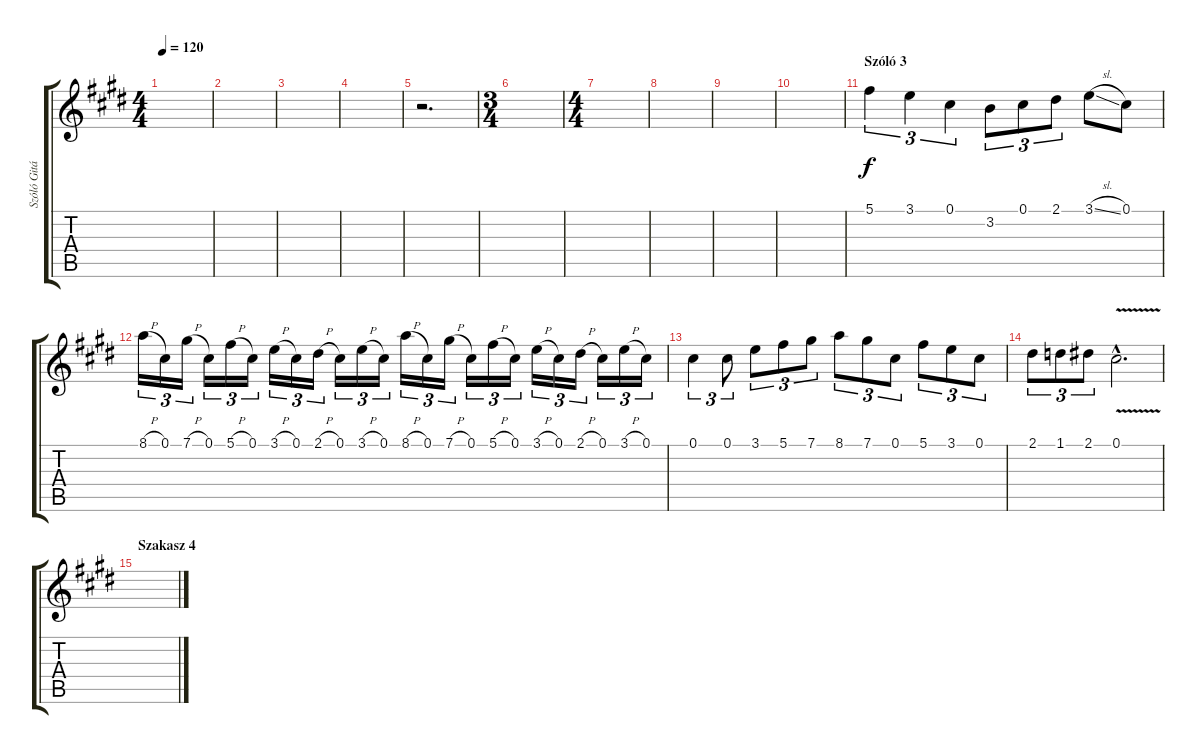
\track ("Szóló Gitár" "Szóló Gitá") {instrument overdrivenguitar}
\staff {score tabs}
\tuning (Db4 Ab3 E3 B2 Gb2 Db2) {hide}
\ts (4 4)
\tempo 120
\clef g2
\ks c#minor
|
|
|
|
r.2{d} |
\ts (3 4)
|
\ts (4 4)
|
|
|
|
\section ("" "Szóló 3")
5.1.4{tu (3 2)} 3.1.4{tu (3 2)} 0.1.4{tu (3 2)} 3.2.8{tu (3 2)} 0.1.8{tu (3 2)} 2.1.8{tu (3 2)} 3.1{sl}.8 0.1.8 |
8.1{h}.16{tu (3 2)} 0.1.16{tu (3 2)} 7.1{h}.16{tu (3 2)} 0.1.16{tu (3 2)} 5.1{h}.16{tu (3 2)} 0.1.16{tu (3 2)} 3.1{h}.16{tu (3 2)} 0.1.16{tu (3 2)} 2.1{h}.16{tu (3 2)} 0.1.16{tu (3 2)} 3.1{h}.16{tu (3 2)} 0.1.16{tu (3 2)} 8.1{h}.16{tu (3 2)} 0.1.16{tu (3 2)} 7.1{h}.16{tu (3 2)} 0.1.16{tu (3 2)} 5.1{h}.16{tu (3 2)} 0.1.16{tu (3 2)} 3.1{h}.16{tu (3 2)} 0.1.16{tu (3 2)} 2.1{h}.16{tu (3 2)} 0.1.16{tu (3 2)} 3.1{h}.16{tu (3 2)} 0.1.16{tu (3 2)} |
0.1.4{tu (3 2)} 0.1.8{tu (3 2)} 3.1.8{tu (3 2)} 5.1.8{tu (3 2)} 7.1.8{tu (3 2)} 8.1.8{tu (3 2)} 7.1.8{tu (3 2)} 0.1.8{tu (3 2)} 5.1.8{tu (3 2)} 3.1.8{tu (3 2)} 0.1.8{tu (3 2)} |
2.1.8{tu (3 2)} 1.1.8{tu (3 2)} 2.1.8{tu (3 2)} 0.1{v hac}.2{d} |
\section ("" "Szakasz 4")
